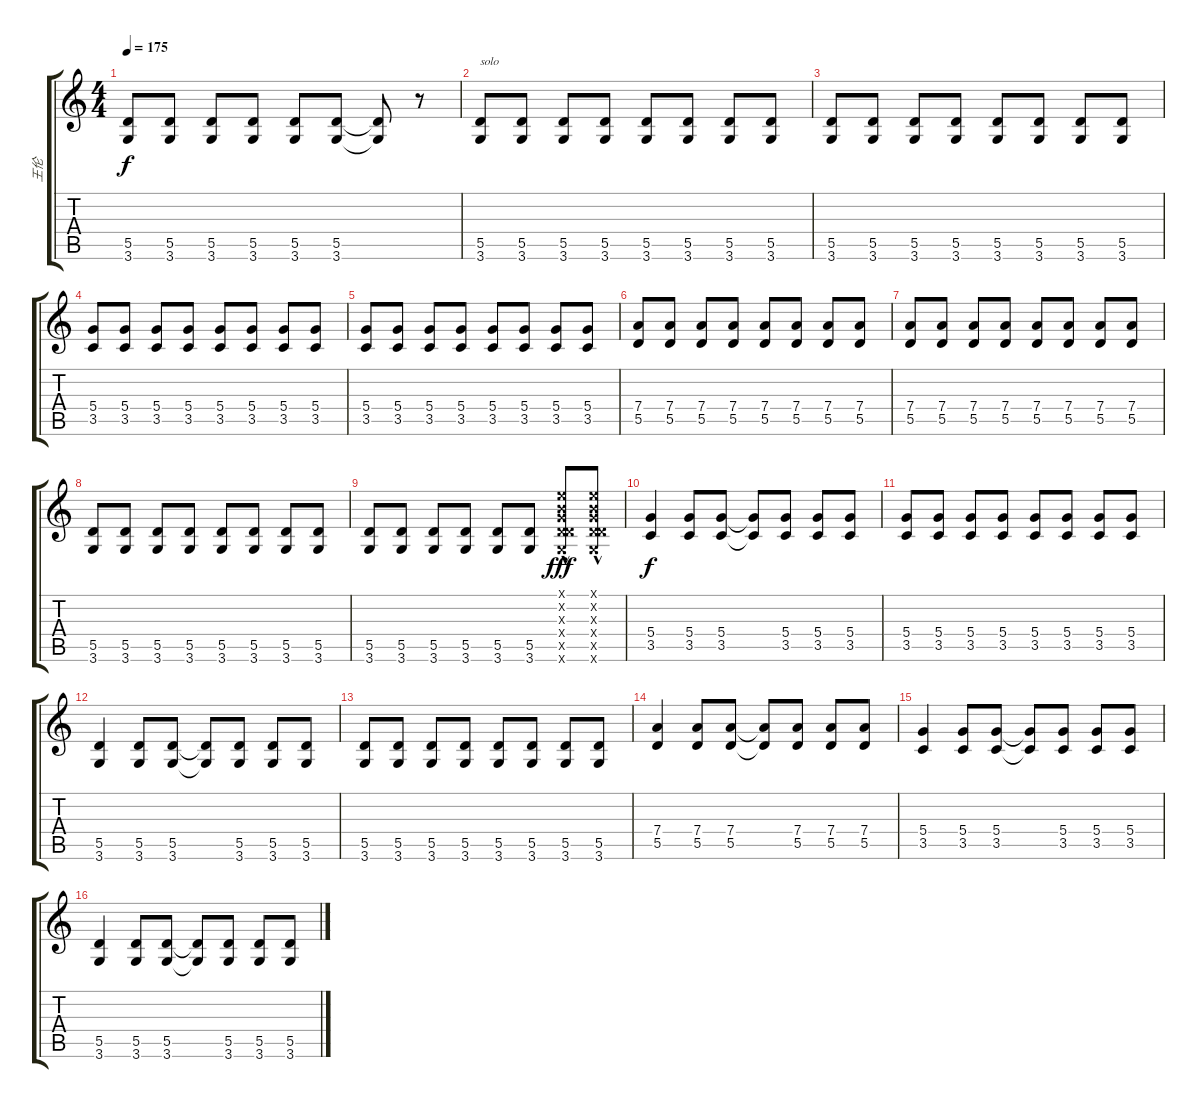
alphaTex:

\track ("王伦" "王伦") {instrument distortionguitar}
\staff {score tabs}
\tuning (E4 B3 G3 D3 A2 E2) {hide}
\ts (4 4)
\tempo 175
\clef g2
\ks c
(5.5{t} 3.6{t}).8{dy f} (5.5 3.6).8 (5.5 3.6).8 (5.5 3.6).8 (5.5 3.6).8 (5.5 3.6).8 (5.5{t} 3.6{t}).8 r.8 |
(5.5 3.6).8{txt "solo"} (5.5 3.6).8 (5.5 3.6).8 (5.5 3.6).8 (5.5 3.6).8 (5.5 3.6).8 (5.5 3.6).8 (5.5 3.6).8 |
(5.5 3.6).8 (5.5 3.6).8 (5.5 3.6).8 (5.5 3.6).8 (5.5 3.6).8 (5.5 3.6).8 (5.5 3.6).8 (5.5 3.6).8 |
(5.4 3.5).8 (5.4 3.5).8 (5.4 3.5).8 (5.4 3.5).8 (5.4 3.5).8 (5.4 3.5).8 (5.4 3.5).8 (5.4 3.5).8 |
(5.4 3.5).8 (5.4 3.5).8 (5.4 3.5).8 (5.4 3.5).8 (5.4 3.5).8 (5.4 3.5).8 (5.4 3.5).8 (5.4 3.5).8 |
(7.4 5.5).8 (7.4 5.5).8 (7.4 5.5).8 (7.4 5.5).8 (7.4 5.5).8 (7.4 5.5).8 (7.4 5.5).8 (7.4 5.5).8 |
(7.4 5.5).8 (7.4 5.5).8 (7.4 5.5).8 (7.4 5.5).8 (7.4 5.5).8 (7.4 5.5).8 (7.4 5.5).8 (7.4 5.5).8 |
(5.5 3.6).8 (5.5 3.6).8 (5.5 3.6).8 (5.5 3.6).8 (5.5 3.6).8 (5.5 3.6).8 (5.5 3.6).8 (5.5 3.6).8 |
(5.5 3.6).8 (5.5 3.6).8 (5.5 3.6).8 (5.5 3.6).8 (5.5 3.6).8 (5.5 3.6).8 (0.1{hac x} 0.2{hac x} 0.3{hac x} 0.4{hac x} 5.5{hac x} 3.6{hac x}).8{dy fff} (0.1{hac x} 0.2{hac x} 0.3{hac x} 0.4{hac x} 5.5{hac x} 3.6{hac x}).8 |
(5.4 3.5).4{dy f} (5.4 3.5).8 (5.4 3.5).8 (5.4{t} 3.5{t}).8 (5.4 3.5).8 (5.4 3.5).8 (5.4 3.5).8 |
(5.4 3.5).8 (5.4 3.5).8 (5.4 3.5).8 (5.4 3.5).8 (5.4 3.5).8 (5.4 3.5).8 (5.4 3.5).8 (5.4 3.5).8 |
(5.5 3.6).4 (5.5 3.6).8 (5.5 3.6).8 (5.5{t} 3.6{t}).8 (5.5 3.6).8 (5.5 3.6).8 (5.5 3.6).8 |
(5.5 3.6).8 (5.5 3.6).8 (5.5 3.6).8 (5.5 3.6).8 (5.5 3.6).8 (5.5 3.6).8 (5.5 3.6).8 (5.5 3.6).8 |
(7.4 5.5).4 (7.4 5.5).8 (7.4 5.5).8 (7.4{t} 5.5{t}).8 (7.4 5.5).8 (7.4 5.5).8 (7.4 5.5).8 |
(5.4 3.5).4 (5.4 3.5).8 (5.4 3.5).8 (5.4{t} 3.5{t}).8 (5.4 3.5).8 (5.4 3.5).8 (5.4 3.5).8 |
(5.5 3.6).4 (5.5 3.6).8 (5.5 3.6).8 (5.5{t} 3.6{t}).8 (5.5 3.6).8 (5.5 3.6).8 (5.5 3.6).8
